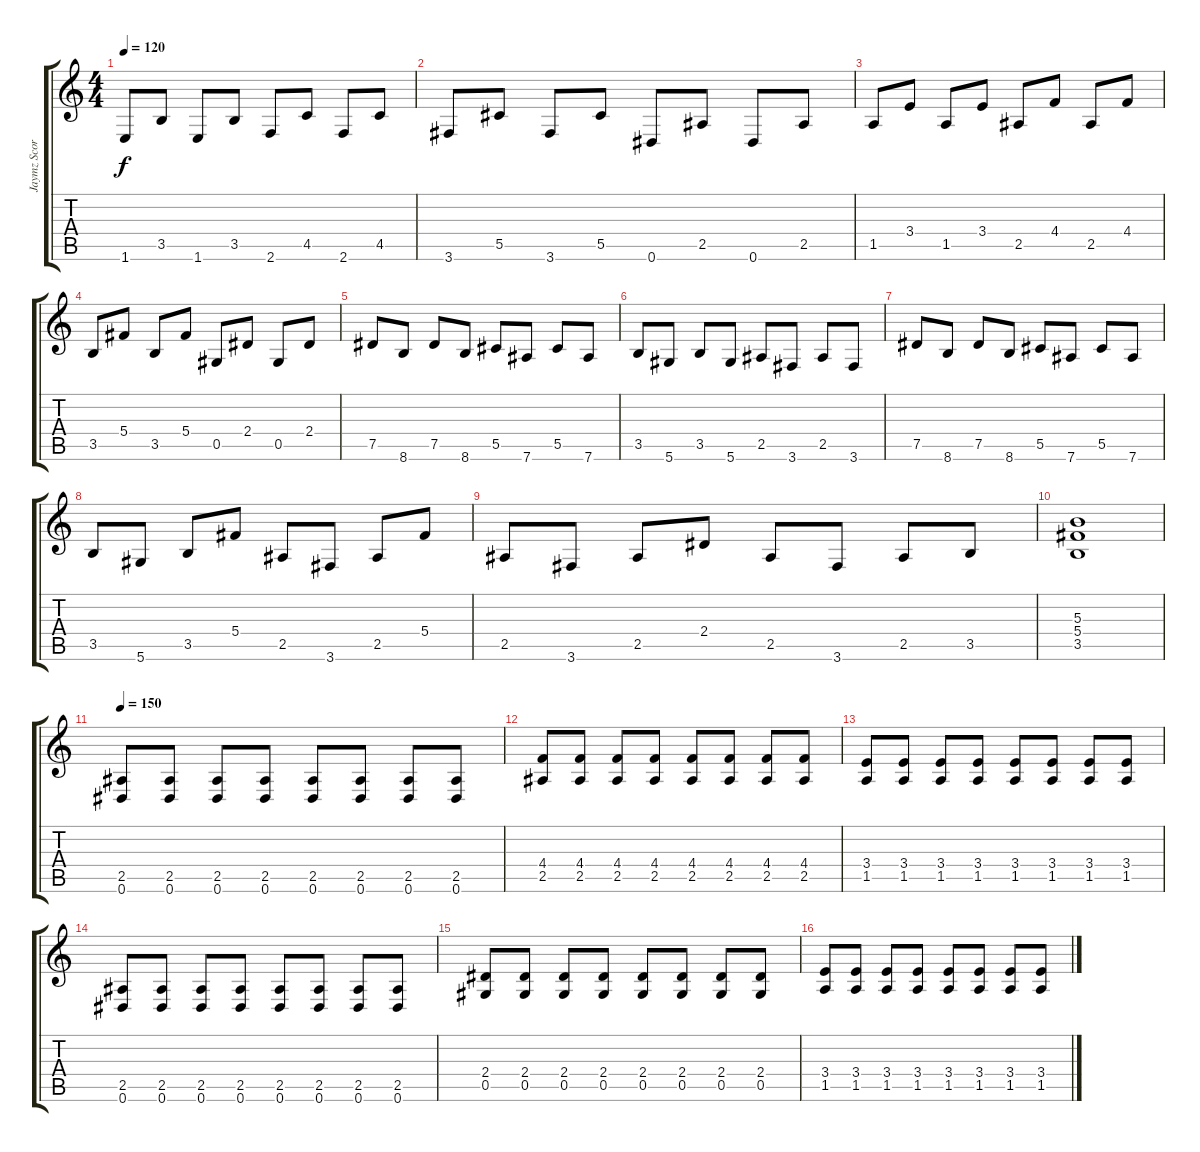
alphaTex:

\track ("Jaymz Scorpion" "Jaymz Scor") {instrument overdrivenguitar}
\staff {score tabs}
\tuning (Eb4 Bb3 Gb3 Db3 Ab2 Eb2) {hide}
\ts (4 4)
\tempo 120
\clef g2
\ks c
1.6.8{dy f instrument overdrivenguitar} 3.5.8 1.6.8 3.5.8 2.6.8 4.5.8 2.6.8 4.5.8 |
3.6.8 5.5.8 3.6.8 5.5.8 0.6.8 2.5.8 0.6.8 2.5.8 |
1.5.8 3.4.8 1.5.8 3.4.8 2.5.8 4.4.8 2.5.8 4.4.8 |
3.5.8 5.4.8 3.5.8 5.4.8 0.5.8 2.4.8 0.5.8 2.4.8 |
7.5.8 8.6.8 7.5.8 8.6.8 5.5.8 7.6.8 5.5.8 7.6.8 |
3.5.8 5.6.8 3.5.8 5.6.8 2.5.8 3.6.8 2.5.8 3.6.8 |
7.5.8 8.6.8 7.5.8 8.6.8 5.5.8 7.6.8 5.5.8 7.6.8 |
3.5.8 5.6.8 3.5.8 5.4.8 2.5.8 3.6.8 2.5.8 5.4.8 |
2.5.8 3.6.8 2.5.8 2.4.8 2.5.8 3.6.8 2.5.8 3.5.8 |
(5.3 5.4 3.5).1 |
\tempo 150
(2.5 0.6).8 (2.5 0.6).8 (2.5 0.6).8 (2.5 0.6).8 (2.5 0.6).8 (2.5 0.6).8 (2.5 0.6).8 (2.5 0.6).8 |
(4.4 2.5).8 (4.4 2.5).8 (4.4 2.5).8 (4.4 2.5).8 (4.4 2.5).8 (4.4 2.5).8 (4.4 2.5).8 (4.4 2.5).8 |
(3.4 1.5).8 (3.4 1.5).8 (3.4 1.5).8 (3.4 1.5).8 (3.4 1.5).8 (3.4 1.5).8 (3.4 1.5).8 (3.4 1.5).8 |
(2.5 0.6).8 (2.5 0.6).8 (2.5 0.6).8 (2.5 0.6).8 (2.5 0.6).8 (2.5 0.6).8 (2.5 0.6).8 (2.5 0.6).8 |
(2.4 0.5).8 (2.4 0.5).8 (2.4 0.5).8 (2.4 0.5).8 (2.4 0.5).8 (2.4 0.5).8 (2.4 0.5).8 (2.4 0.5).8 |
(3.4 1.5).8 (3.4 1.5).8 (3.4 1.5).8 (3.4 1.5).8 (3.4 1.5).8 (3.4 1.5).8 (3.4 1.5).8 (3.4 1.5).8
